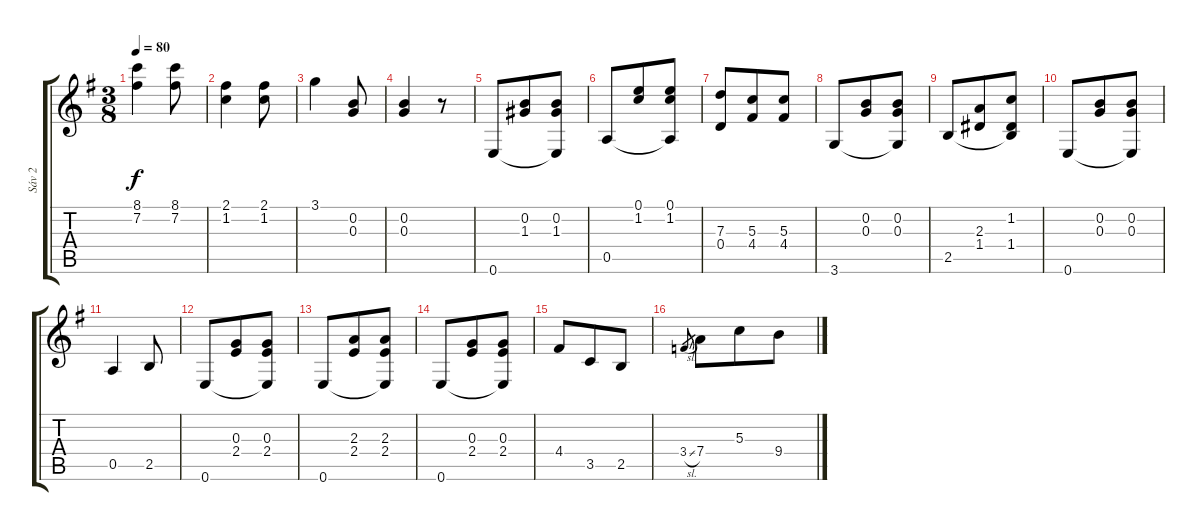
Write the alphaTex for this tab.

\track ("Sáv 2" "Sáv 2") {instrument acousticguitarnylon}
\staff {score tabs}
\tuning (E4 B3 G3 D3 A2 E2) {hide}
\ts (3 8)
\tempo 80
\clef g2
\ks g
(8.1 7.2).4{dy f} (8.1 7.2).8 |
(2.1 1.2).4 (2.1 1.2).8 |
3.1.4 (0.2 0.3).8 |
(0.2 0.3).4 r.8 |
0.6.8 (0.2 1.3).8 (0.2 1.3 0.6{t}).8 |
0.5.8 (0.1 1.2).8 (0.1 1.2 0.5{t}).8 |
(7.3 0.4).8 (5.3 4.4).8 (5.3 4.4).8 |
3.6.8 (0.2 0.3).8 (0.2 0.3 3.6{t}).8 |
2.5.8 (2.3 1.4).8 (1.2 1.4 2.5{t}).8 |
0.6.8 (0.2 0.3).8 (0.2 0.3 0.6{t}).8 |
0.5.4 2.5.8 |
0.6.8 (0.3 2.4).8 (0.3 2.4 0.6{t}).8 |
0.6.8 (2.3 2.4).8 (2.3 2.4 0.6{t}).8 |
0.6.8 (0.3 2.4).8 (0.3 2.4 0.6{t}).8 |
4.4.8 3.5.8 2.5.8 |
3.4{sl}.8{gr} 7.4.8 5.3.8 9.4.8
